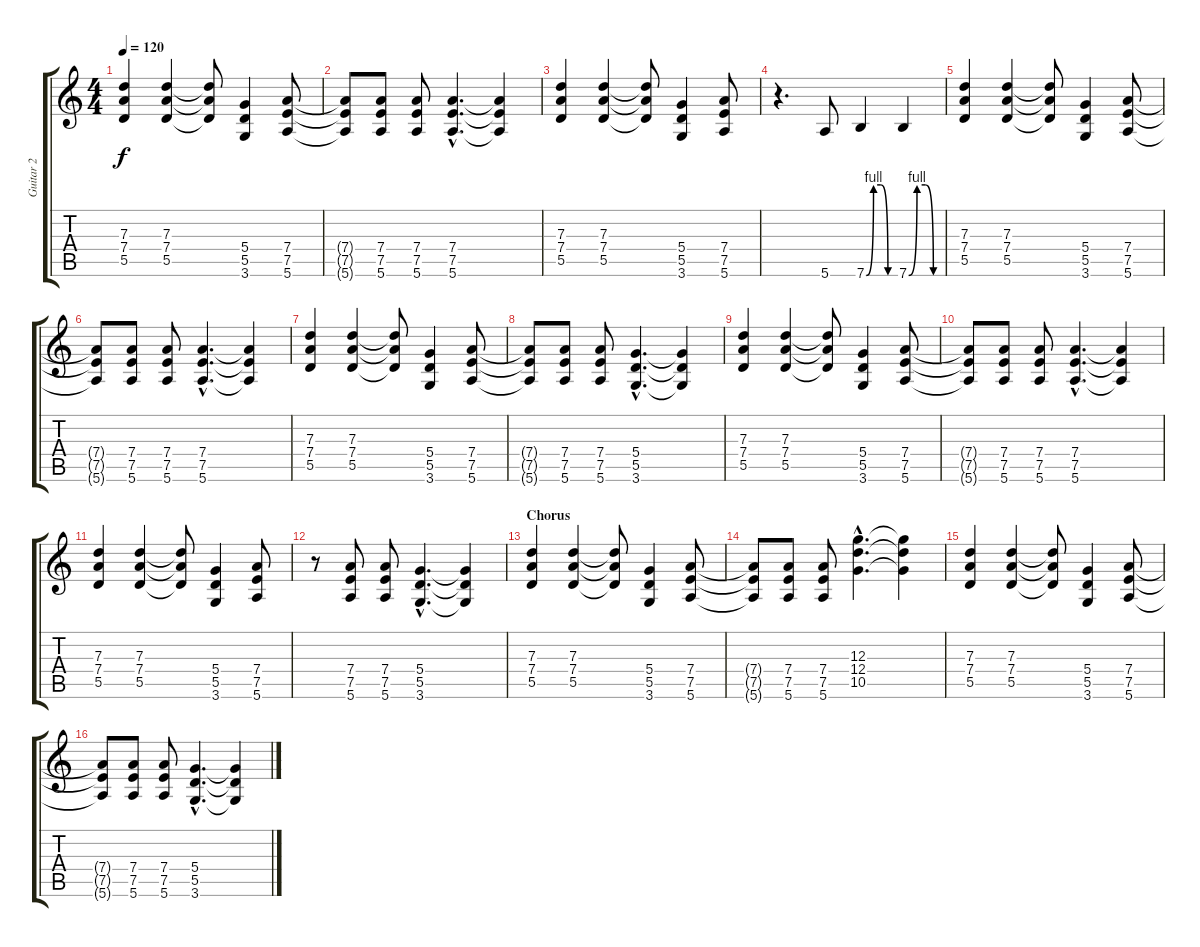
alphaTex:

\track ("Guitar 2" "Guitar 2") {instrument distortionguitar}
\staff {score tabs}
\tuning (E4 B3 G3 D3 A2 E2) {hide}
\ts (4 4)
\tempo 120
\clef g2
\ks c
(7.3 7.4 5.5).4{dy f} (7.3 7.4 5.5).4 (7.3{t} 7.4{t} 5.5{t}).8 (5.4 5.5 3.6).4 (7.4 7.5 5.6).8 |
(7.4{t} 7.5{t} 5.6{t}).8 (7.4 7.5 5.6).8 (7.4 7.5 5.6).8 (7.4{hac} 7.5{hac} 5.6{hac}).4{d} (7.4{t} 7.5{t} 5.6{t}).4 |
(7.3 7.4 5.5).4 (7.3 7.4 5.5).4 (7.3{t} 7.4{t} 5.5{t}).8 (5.4 5.5 3.6).4 (7.4 7.5 5.6).8 |
r.4{d} 5.6.8 7.6{be (custom 0 0 15 4 30 4 45 0 60 0)}.4 7.6{be (custom 0 0 15 4 30 4 45 0 60 0)}.4 |
(7.3 7.4 5.5).4 (7.3 7.4 5.5).4 (7.3{t} 7.4{t} 5.5{t}).8 (5.4 5.5 3.6).4 (7.4 7.5 5.6).8 |
(7.4{t} 7.5{t} 5.6{t}).8 (7.4 7.5 5.6).8 (7.4 7.5 5.6).8 (7.4{hac} 7.5{hac} 5.6{hac}).4{d} (7.4{t} 7.5{t} 5.6{t}).4 |
(7.3 7.4 5.5).4 (7.3 7.4 5.5).4 (7.3{t} 7.4{t} 5.5{t}).8 (5.4 5.5 3.6).4 (7.4 7.5 5.6).8 |
(7.4{t} 7.5{t} 5.6{t}).8 (7.4 7.5 5.6).8 (7.4 7.5 5.6).8 (5.4{hac} 5.5{hac} 3.6{hac}).4{d} (5.4{t} 5.5{t} 3.6{t}).4 |
(7.3 7.4 5.5).4 (7.3 7.4 5.5).4 (7.3{t} 7.4{t} 5.5{t}).8 (5.4 5.5 3.6).4 (7.4 7.5 5.6).8 |
(7.4{t} 7.5{t} 5.6{t}).8 (7.4 7.5 5.6).8 (7.4 7.5 5.6).8 (7.4{hac} 7.5{hac} 5.6{hac}).4{d} (7.4{t} 7.5{t} 5.6{t}).4 |
(7.3 7.4 5.5).4 (7.3 7.4 5.5).4 (7.3{t} 7.4{t} 5.5{t}).8 (5.4 5.5 3.6).4 (7.4 7.5 5.6).8 |
r.8 (7.4 7.5 5.6).8 (7.4 7.5 5.6).8 (5.4{hac} 5.5{hac} 3.6{hac}).4{d} (5.4{t} 5.5{t} 3.6{t}).4 |
\section ("" "Chorus")
(7.3 7.4 5.5).4 (7.3 7.4 5.5).4 (7.3{t} 7.4{t} 5.5{t}).8 (5.4 5.5 3.6).4 (7.4 7.5 5.6).8 |
(7.4{t} 7.5{t} 5.6{t}).8 (7.4 7.5 5.6).8 (7.4 7.5 5.6).8 (12.3{hac} 12.4{hac} 10.5{hac}).4{d} (12.3{t} 12.4{t} 10.5{t}).4 |
(7.3 7.4 5.5).4 (7.3 7.4 5.5).4 (7.3{t} 7.4{t} 5.5{t}).8 (5.4 5.5 3.6).4 (7.4 7.5 5.6).8 |
(7.4{t} 7.5{t} 5.6{t}).8 (7.4 7.5 5.6).8 (7.4 7.5 5.6).8 (5.4{hac} 5.5{hac} 3.6{hac}).4{d} (5.4{t} 5.5{t} 3.6{t}).4
